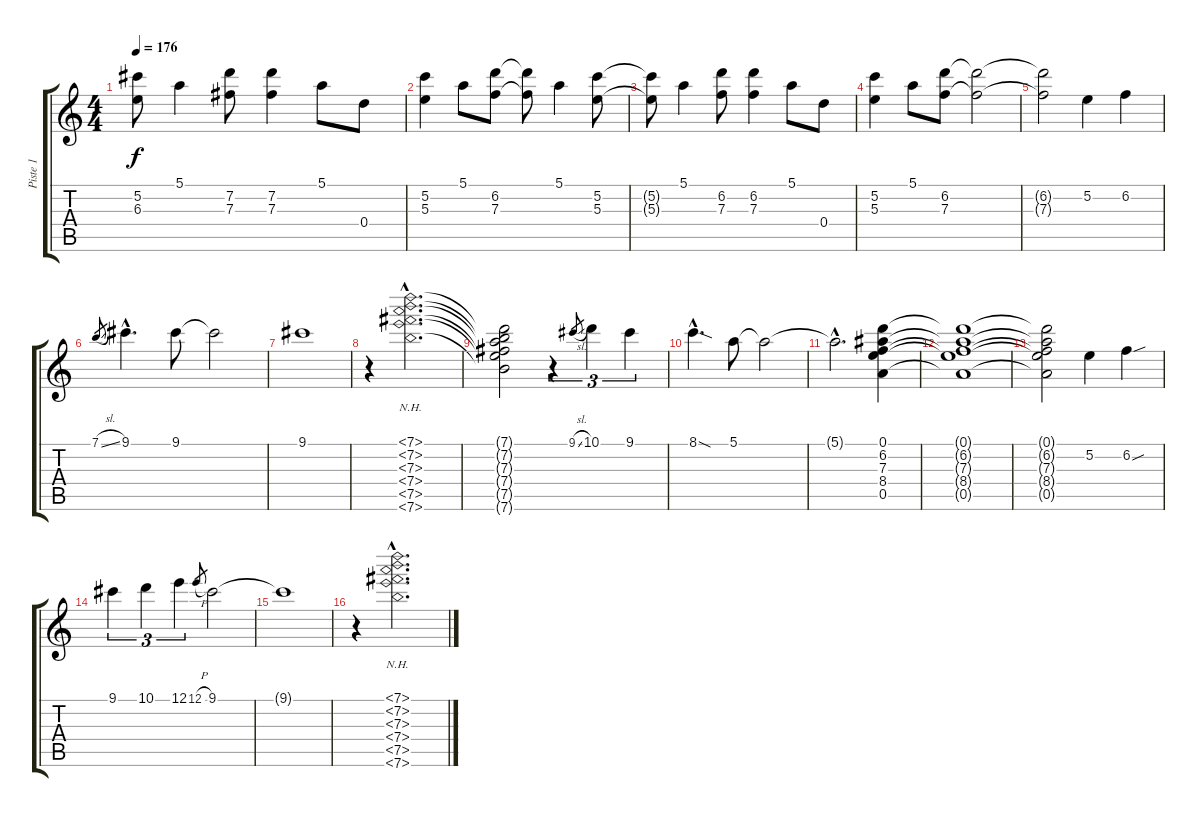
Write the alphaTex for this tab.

\track ("Piste 1" "Piste 1") {instrument acousticguitarnylon}
\staff {score tabs}
\tuning (E4 B3 G4 D4 A3 E3) {hide}
\ts (4 4)
\tempo 176
\clef g2
\ks c
(5.2{t} 6.3{t}).8{dy f} 5.1.4 (7.2 7.3).8 (7.2 7.3).4 5.1.8 0.4.8 |
(5.2 5.3).4 5.1.8 (6.2 7.3).8 (6.2{t} 7.3{t}).8 5.1.4 (5.2 5.3).8 |
(5.2{t} 5.3{t}).8 5.1.4 (6.2 7.3).8 (6.2 7.3).4 5.1.8 0.4.8 |
(5.2 5.3).4 5.1.8 (6.2 7.3).8 (6.2{t} 7.3{t}).2 |
(6.2{t} 7.3{t}).2 5.2.4 6.2.4 |
7.1{sl}.8{gr} 9.1{hac}.4{d} 9.1.8 9.1{t}.2 |
9.1.1 |
r.4 (7.1{nh hac} 7.2{nh hac} 7.3{nh hac} 7.4{nh hac} 7.5{nh hac} 7.6{nh hac}).2{d} |
(7.1{t} 7.2{t} 7.3{t} 7.4{t} 7.5{t} 7.6{t}).2 r.4{tu (3 2)} 9.1{sl}.8{gr} 10.1.4{tu (3 2)} 9.1.4{tu (3 2)} |
8.1{sod hac}.4{d} 5.1.8 5.1{t}.2 |
5.1{hac t}.2{d} (0.1 6.2 7.3 8.4 0.5).4 |
(0.1{t} 6.2{t} 7.3{t} 8.4{t} 0.5{t}).1 |
(0.1{t} 6.2{t} 7.3{t} 8.4{t} 0.5{t}).2 5.2.4 6.2{sou}.4 |
9.1.4{tu (3 2)} 10.1.4{tu (3 2)} 12.1.4{tu (3 2)} 12.1{h}.8{gr} 9.1.2 |
9.1{t}.1 |
r.4 (7.1{nh hac} 7.2{nh hac} 7.3{nh hac} 7.4{nh hac} 7.5{nh hac} 7.6{nh hac}).2{d}
